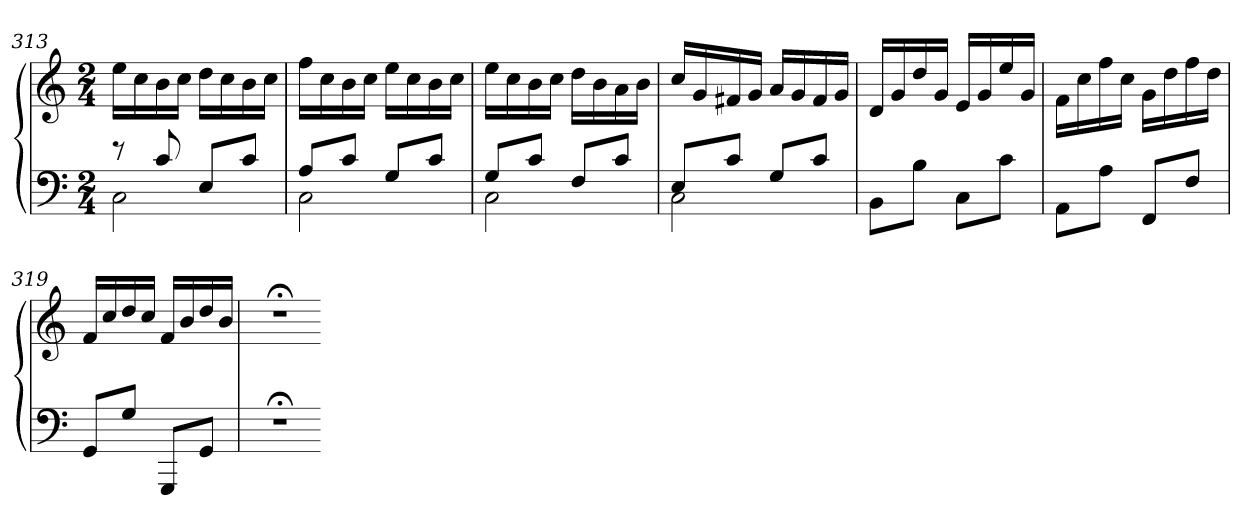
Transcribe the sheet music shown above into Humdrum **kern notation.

**kern	**kern
*part1	*part1
*staff2	*staff1
*clefF4	*clefG2
*k[]	*k[]
*C:	*C:
*M2/4	*M2/4
=313	=313
*^	*
8r	2C	16eeLL
.	.	16cc
8c	.	16b
.	.	16ccJJ
8EL	.	16ddLL
.	.	16cc
8cJ	.	16b
.	.	16ccJJ
=314	=314	=314
8AL	2C	16ffLL
.	.	16cc
8cJ	.	16b
.	.	16ccJJ
8GL	.	16eeLL
.	.	16cc
8cJ	.	16b
.	.	16ccJJ
=315	=315	=315
8GL	2C	16eeLL
.	.	16cc
8cJ	.	16b
.	.	16ccJJ
8FL	.	16ddLL
.	.	16b
8cJ	.	16a
.	.	16bJJ
=316	=316	=316
8EL	2C	16ccLL
.	.	16g
8cJ	.	16f#X
.	.	16gJJ
8GL	.	16aLL
.	.	16g
8cJ	.	16f#
.	.	16gJJ
*v	*v	*
=317	=317
8BBL	16dLL
.	16g
8BJ	16dd
.	16gJJ
8CL	16eLL
.	16g
8cJ	16ee
.	16gJJ
=318	=318
8AAL	16fLL
.	16cc
8AJ	16ff
.	16ccJJ
8FFL	16gLL
.	16dd
8FJ	16ff
.	16ddJJ
=319	=319
8GGL	16fLL
.	16cc
8GJ	16dd
.	16ccJJ
8GGGL	16fLL
.	16b
8GGJ	16dd
.	16bJJ
=320	=320
2r;<	2r;<
=-	=-
*-	*-
